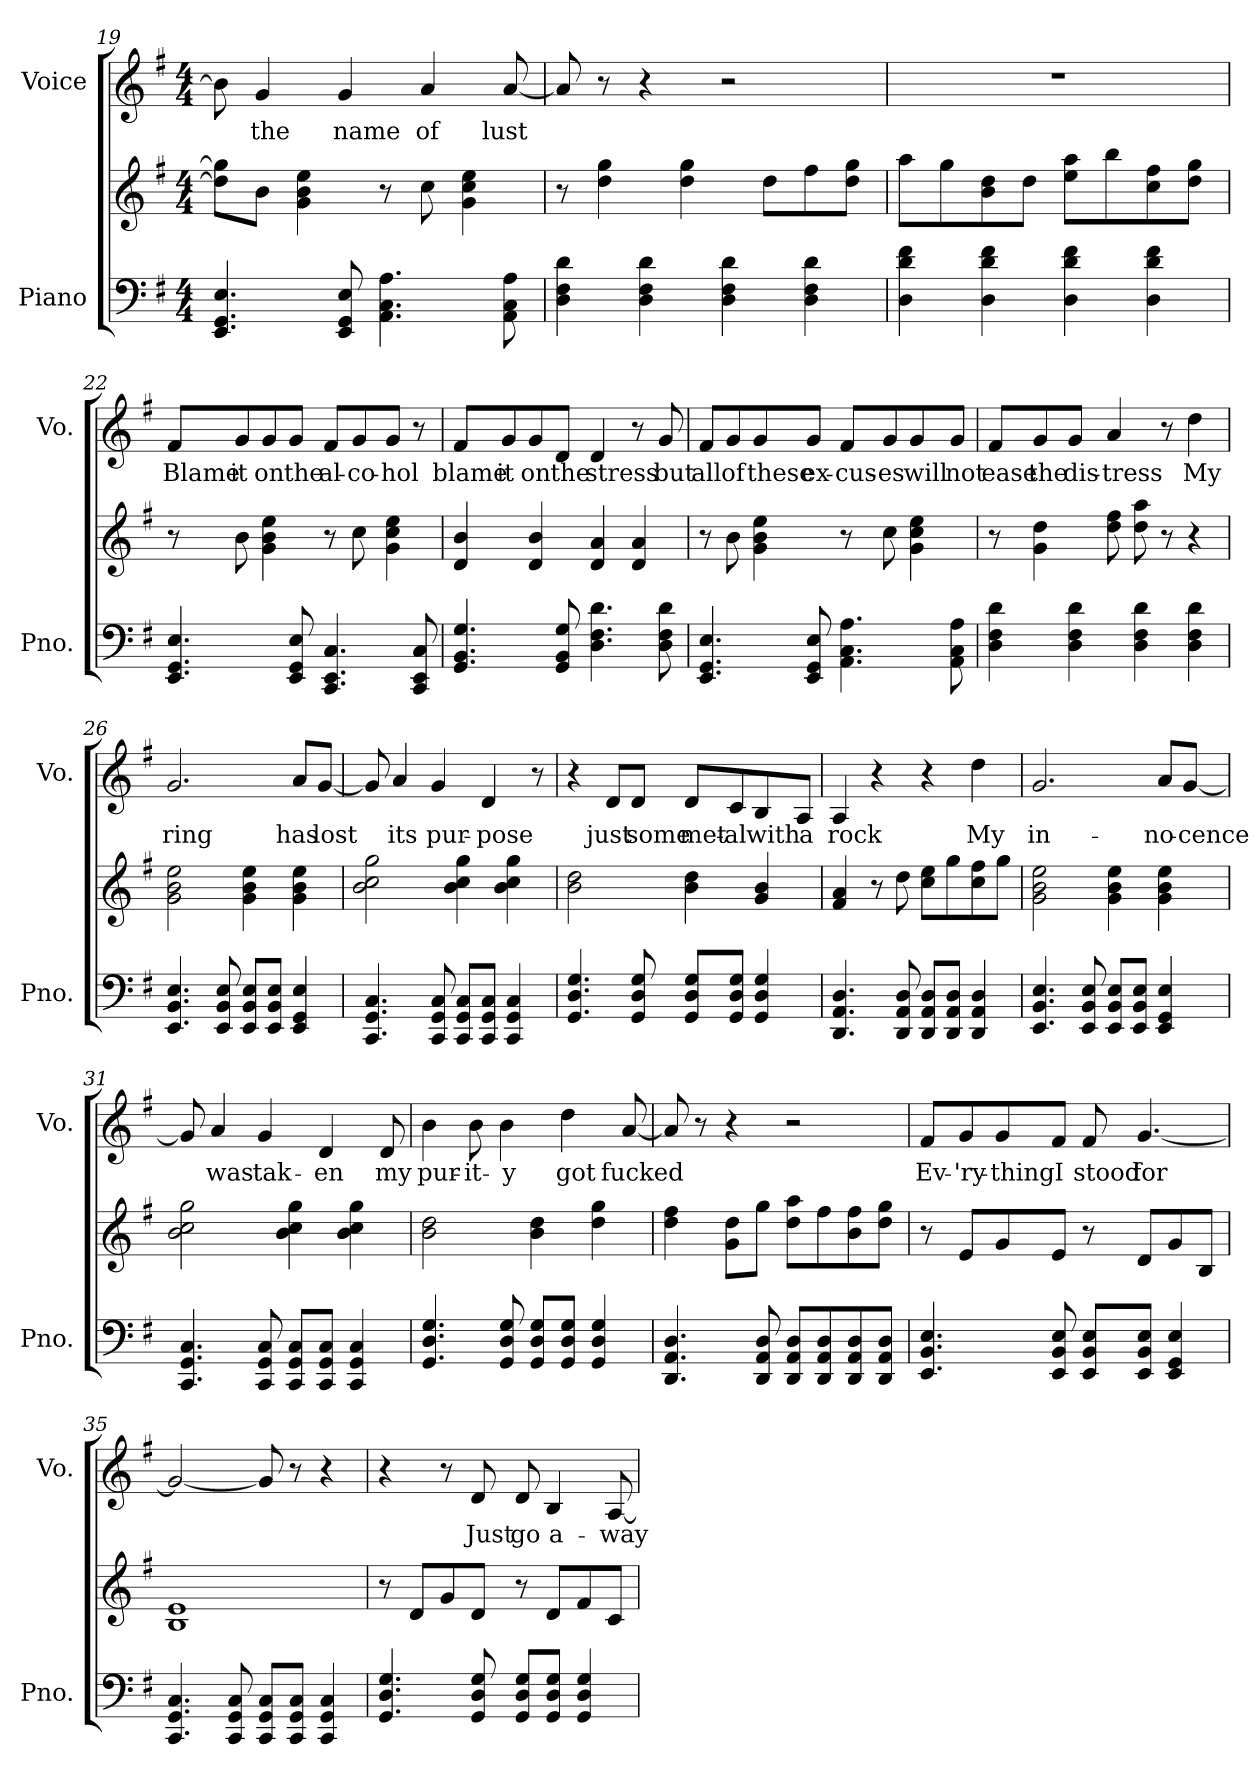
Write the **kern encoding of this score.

**kern	**kern	**kern	**text
*part2	*part2	*part1	*part1
*staff3	*staff2	*staff1	*staff1
*I"Piano	*	*I"Voice	*
*I'Pno.	*	*I'Vo.	*
*clefF4	*clefG2	*clefG2	*
*k[f#]	*k[f#]	*k[f#]	*
*M4/4	*M4/4	*M4/4	*
=19	=19	=19	=19
4.EE/ 4.GG/ 4.E/	8dd\] 8gg\]L	8b\]	.
.	8b\J	4g/	the
.	4g\ 4b\ 4ee\	.	.
8EE/ 8GG/ 8E/	.	4g/	name
4.AA\ 4.C\ 4.A\	8r	.	.
.	8cc\	4a/	of
.	4g\ 4cc\ 4ee\	.	.
8AA\ 8C\ 8A\	.	[8a/	lust
!!LO:LB:g=z
=20	=20	=20	=20
4D\ 4F#\ 4d\	8r	8a/]	.
.	4dd\ 4gg\	8r	.
4D\ 4F#\ 4d\	.	4r	.
.	4dd\ 4gg\	.	.
4D\ 4F#\ 4d\	.	2r	.
.	8dd\L	.	.
4D\ 4F#\ 4d\	8ff#\	.	.
.	8dd\ 8gg\J	.	.
=21	=21	=21	=21
4D\ 4d\ 4f#\	8aa\L	1r	.
.	8gg\	.	.
4D\ 4d\ 4f#\	8b\ 8dd\	.	.
.	8dd\J	.	.
4D\ 4d\ 4f#\	8ee\ 8aa\L	.	.
.	8bb\	.	.
4D\ 4d\ 4f#\	8cc\ 8ff#\	.	.
.	8dd\ 8gg\J	.	.
=22	=22	=22	=22
4.EE/ 4.GG/ 4.E/	8r	8f#/L	Blame
.	8b\	8g/	it
.	4g\ 4b\ 4ee\	8g/	on
8EE/ 8GG/ 8E/	.	8g/J	the
4.CC/ 4.EE/ 4.C/	8r	8f#/L	al-
.	8cc\	8g/	-co-
.	4g\ 4cc\ 4ee\	8g/J	-hol
8CC/ 8EE/ 8C/	.	8r	.
=23	=23	=23	=23
4.GG/ 4.BB/ 4.G/	4d/ 4b/	8f#/L	blame
.	.	8g/	it
.	4d/ 4b/	8g/	on
8GG/ 8BB/ 8G/	.	8d/J	the
4.D\ 4.F#\ 4.d\	4d/ 4a/	4d/	stress
.	4d/ 4a/	8r	.
8D\ 8F#\ 8d\	.	8g/	but
!!LO:PB:g=z
=24	=24	=24	=24
4.EE/ 4.GG/ 4.E/	8r	8f#/L	all
.	8b\	8g/	of
.	4g\ 4b\ 4ee\	8g/	these
8EE/ 8GG/ 8E/	.	8g/J	ex-
4.AA\ 4.C\ 4.A\	8r	8f#/L	-cus-
.	8cc\	8g/	-es
.	4g\ 4cc\ 4ee\	8g/	will
8AA\ 8C\ 8A\	.	8g/J	not
=25	=25	=25	=25
4D\ 4F#\ 4d\	8r	8f#/L	ease
.	4g\ 4dd\	8g/	the
4D\ 4F#\ 4d\	.	8g/J	dis-
.	8dd\ 8ff#\	4a/	-tress
4D\ 4F#\ 4d\	8dd\ 8aa\	.	.
.	8r	8r	.
4D\ 4F#\ 4d\	4r	4dd\	My
=26	=26	=26	=26
4.EE/ 4.BB/ 4.E/	2g\ 2b\ 2ee\	2.g/	ring
8EE/ 8BB/ 8E/	.	.	.
8EE/ 8BB/ 8E/L	4g\ 4b\ 4ee\	.	.
8EE/ 8BB/ 8E/J	.	.	.
4EE/ 4GG/ 4E/	4g\ 4b\ 4ee\	8a/L	has
.	.	[8g/J	lost
!!LO:LB:g=z
=27	=27	=27	=27
4.CC/ 4.GG/ 4.C/	2b\ 2cc\ 2gg\	8g/]	.
.	.	4a/	its
8CC/ 8GG/ 8C/	.	4g/	pur-
8CC/ 8GG/ 8C/L	4b\ 4cc\ 4gg\	.	.
8CC/ 8GG/ 8C/J	.	4d/	-pose
4CC/ 4GG/ 4C/	4b\ 4cc\ 4gg\	.	.
.	.	8r	.
=28	=28	=28	=28
4.GG/ 4.D/ 4.G/	2b\ 2dd\	4r	.
.	.	8d/L	just
8GG/ 8D/ 8G/	.	8d/J	some
8GG/ 8D/ 8G/L	4b\ 4dd\	8d/L	met-
8GG/ 8D/ 8G/J	.	8c/	-al
4GG/ 4D/ 4G/	4g/ 4b/	8B/	with
.	.	8A/J	a
=29	=29	=29	=29
4.DD/ 4.AA/ 4.D/	4f#/ 4a/	4A/	rock
.	8r	4r	.
8DD/ 8AA/ 8D/	8dd\	.	.
8DD/ 8AA/ 8D/L	8cc\ 8ee\L	4r	.
8DD/ 8AA/ 8D/J	8gg\	.	.
4DD/ 4AA/ 4D/	8cc\ 8ff#\	4dd\	My
.	8gg\J	.	.
!!LO:LB:g=z
=30	=30	=30	=30
4.EE/ 4.BB/ 4.E/	2g\ 2b\ 2ee\	2.g/	in-
8EE/ 8BB/ 8E/	.	.	.
8EE/ 8BB/ 8E/L	4g\ 4b\ 4ee\	.	.
8EE/ 8BB/ 8E/J	.	.	.
4EE/ 4GG/ 4E/	4g\ 4b\ 4ee\	8a/L	-no-
.	.	[8g/J	-cence
=31	=31	=31	=31
4.CC/ 4.GG/ 4.C/	2b\ 2cc\ 2gg\	8g/]	.
.	.	4a/	was
8CC/ 8GG/ 8C/	.	4g/	tak-
8CC/ 8GG/ 8C/L	4b\ 4cc\ 4gg\	.	.
8CC/ 8GG/ 8C/J	.	4d/	-en
4CC/ 4GG/ 4C/	4b\ 4cc\ 4gg\	.	.
.	.	8d/	my
=32	=32	=32	=32
4.GG/ 4.D/ 4.G/	2b\ 2dd\	4b\	pur-
.	.	8b\	-it-
8GG/ 8D/ 8G/	.	4b\	-y
8GG/ 8D/ 8G/L	4b\ 4dd\	.	.
8GG/ 8D/ 8G/J	.	4dd\	got
4GG/ 4D/ 4G/	4dd\ 4gg\	.	.
.	.	[8a/	fucked
!!LO:PB:g=z
=33	=33	=33	=33
4.DD/ 4.AA/ 4.D/	4dd\ 4ff#\	8a/]	.
.	.	8r	.
.	8g\ 8dd\L	4r	.
8DD/ 8AA/ 8D/	8gg\J	.	.
8DD/ 8AA/ 8D/L	8dd\ 8aa\L	2r	.
8DD/ 8AA/ 8D/	8ff#\	.	.
8DD/ 8AA/ 8D/	8b\ 8ff#\	.	.
8DD/ 8AA/ 8D/J	8dd\ 8gg\J	.	.
=34	=34	=34	=34
4.EE/ 4.BB/ 4.E/	8r	8f#/L	Ev-
.	8e/L	8g/	-'ry-
.	8g/	8g/	-thing
8EE/ 8BB/ 8E/	8e/J	8f#/J	I
8EE/ 8BB/ 8E/L	8r	8f#/	stood
8EE/ 8BB/ 8E/J	8d/L	[4.g/	for
4EE/ 4GG/ 4E/	8g/	.	.
.	8B/J	.	.
=35	=35	=35	=35
4.CC/ 4.GG/ 4.C/	1B 1e	2g/_	.
8CC/ 8GG/ 8C/	.	.	.
8CC/ 8GG/ 8C/L	.	8g/]	.
8CC/ 8GG/ 8C/J	.	8r	.
4CC/ 4GG/ 4C/	.	4r	.
=36	=36	=36	=36
4.GG/ 4.D/ 4.G/	8r	4r	.
.	8d/L	.	.
.	8g/	8r	.
8GG/ 8D/ 8G/	8d/J	8d/	Just
8GG/ 8D/ 8G/L	8r	8d/	go
8GG/ 8D/ 8G/J	8d/L	4B/	a-
4GG/ 4D/ 4G/	8f#/	.	.
.	8c/J	[8A/	-way
=	=	=	=
*-	*-	*-	*-
